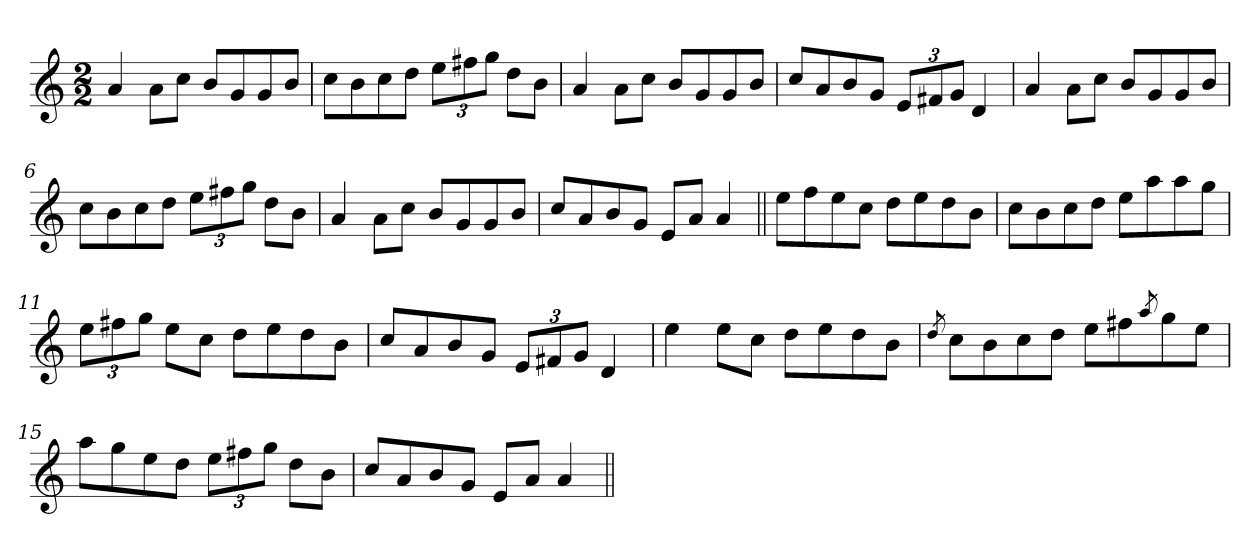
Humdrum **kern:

**kern
*part1
*staff1
*clefG2
*k[]
*M2/2
=1
4a/
8a\L
8cc\J
8b/L
8g/
8g/
8b/J
=2
8cc\L
8b\
8cc\
8dd\J
*Xbrackettup
12ee\L
12ff#X\
12gg\J
8dd\L
8b\J
=3
4a/
8a\L
8cc\J
8b/L
8g/
8g/
8b/J
=4
8cc/L
8a/
8b/
8g/J
12e/L
12f#X/
12g/J
4d/
=5
4a/
8a\L
8cc\J
8b/L
8g/
8g/
8b/J
!!LO:LB:g=z
=6
8cc\L
8b\
8cc\
8dd\J
12ee\L
12ff#X\
12gg\J
8dd\L
8b\J
=7
4a/
8a\L
8cc\J
8b/L
8g/
8g/
8b/J
=8
8cc/L
8a/
8b/
8g/J
8e/L
8a/J
4a/
=9||
8ee\L
8ff\
8ee\
8cc\J
8dd\L
8ee\
8dd\
8b\J
=10
8cc\L
8b\
8cc\
8dd\J
8ee\L
8aa\
8aa\
8gg\J
!!LO:LB:g=z
=11
12ee\L
12ff#X\
12gg\J
8ee\L
8cc\J
8dd\L
8ee\
8dd\
8b\J
=12
8cc/L
8a/
8b/
8g/J
12e/L
12f#X/
12g/J
4d/
=13
4ee\
8ee\L
8cc\J
8dd\L
8ee\
8dd\
8b\J
=14
8qdd/
8cc\L
8b\
8cc\
8dd\J
8ee\L
8ff#X\
8qaa/
8gg\
8ee\J
=15
8aa\L
8gg\
8ee\
8dd\J
12ee\L
12ff#X\
12gg\J
8dd\L
8b\J
!!LO:LB:g=z
=16
8cc/L
8a/
8b/
8g/J
8e/L
8a/J
4a/
=||
*-
